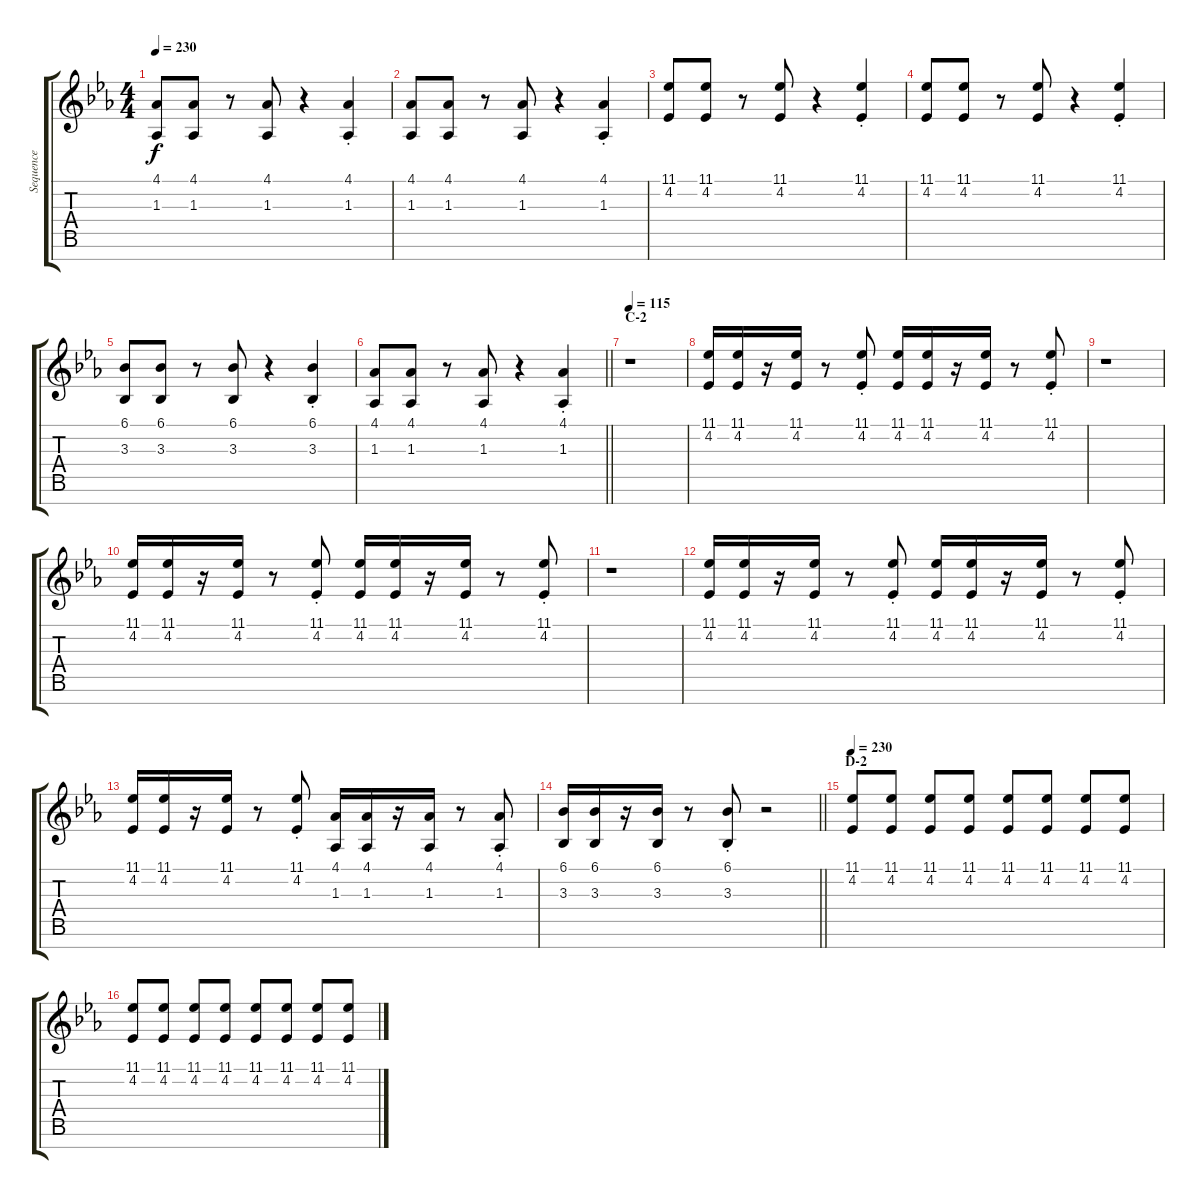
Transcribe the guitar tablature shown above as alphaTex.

\track ("Sequence" "Sequence") {instrument lead2sawtooth}
\staff {score tabs}
\tuning (E4 B3 G3 D3 A2 E2 B1) {hide}
\ts (4 4)
\tempo 230
\clef g2
\ks eb
(4.1 1.3).8{dy f} (4.1 1.3).8 r.8 (4.1 1.3).8 r.4 (4.1{st} 1.3{st}).4 |
(4.1 1.3).8 (4.1 1.3).8 r.8 (4.1 1.3).8 r.4 (4.1{st} 1.3{st}).4 |
(11.1 4.2).8 (11.1 4.2).8 r.8 (11.1 4.2).8 r.4 (11.1{st} 4.2{st}).4 |
(11.1 4.2).8 (11.1 4.2).8 r.8 (11.1 4.2).8 r.4 (11.1{st} 4.2{st}).4 |
(6.1 3.3).8 (6.1 3.3).8 r.8 (6.1 3.3).8 r.4 (6.1{st} 3.3{st}).4 |
\barLineRight lightlight
(4.1 1.3).8 (4.1 1.3).8 r.8 (4.1 1.3).8 r.4 (4.1{st} 1.3{st}).4 |
\section ("" "C-2")
\tempo 115
r.1 |
(11.1 4.2).16 (11.1 4.2).16 r.16 (11.1 4.2).16 r.8 (11.1{st} 4.2{st}).8 (11.1 4.2).16 (11.1 4.2).16 r.16 (11.1 4.2).16 r.8 (11.1{st} 4.2{st}).8 |
r.1 |
(11.1 4.2).16 (11.1 4.2).16 r.16 (11.1 4.2).16 r.8 (11.1{st} 4.2{st}).8 (11.1 4.2).16 (11.1 4.2).16 r.16 (11.1 4.2).16 r.8 (11.1{st} 4.2{st}).8 |
r.1 |
(11.1 4.2).16 (11.1 4.2).16 r.16 (11.1 4.2).16 r.8 (11.1{st} 4.2{st}).8 (11.1 4.2).16 (11.1 4.2).16 r.16 (11.1 4.2).16 r.8 (11.1{st} 4.2{st}).8 |
(11.1 4.2).16 (11.1 4.2).16 r.16 (11.1 4.2).16 r.8 (11.1{st} 4.2{st}).8 (4.1 1.3).16 (4.1 1.3).16 r.16 (4.1 1.3).16 r.8 (4.1{st} 1.3{st}).8 |
\barLineRight lightlight
(6.1 3.3).16 (6.1 3.3).16 r.16 (6.1 3.3).16 r.8 (6.1{st} 3.3{st}).8 r.2 |
\section ("" "D-2")
\tempo 230
(11.1 4.2).8 (11.1 4.2).8 (11.1 4.2).8 (11.1 4.2).8 (11.1 4.2).8 (11.1 4.2).8 (11.1 4.2).8 (11.1 4.2).8 |
(11.1 4.2).8 (11.1 4.2).8 (11.1 4.2).8 (11.1 4.2).8 (11.1 4.2).8 (11.1 4.2).8 (11.1 4.2).8 (11.1 4.2).8
